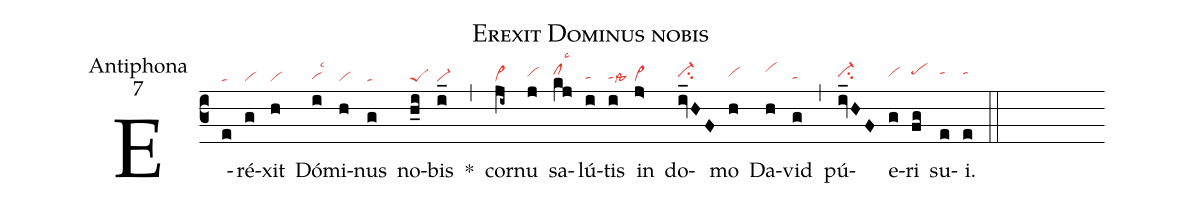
name:Erexit Dominus nobis;
office-part:Antiphona;
mode:7;
nabc-lines:1;
%%
(c3)
E(e|ta)ré(g|vi)xit(h|vi) Dó(i|vihglsc3)mi(h|vi)nus(g|ta) no(h_i|peS)bis(i_|vi-) *(,)
cor(ji~|vi>)nu(j|vihh) sa(kj|clhilsc3)lú(i|tahg)tis(i|tahglssta6) in(j>|vi>) do(i_vHF|ci-hh)mo(h|vihh) Da(h|vihj)vid(g|tahg) (,)
pú(iv_HF|ci-hh)e(g|vihh)ri(fg|pehi) su(e|tahi)i.(e|tahi) (::)
